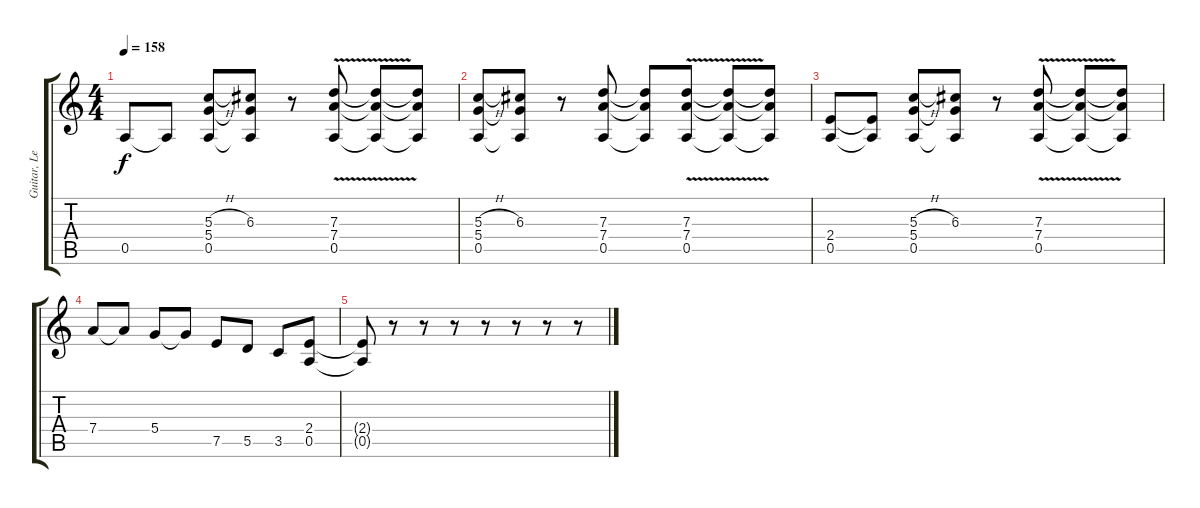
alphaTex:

\track ("Guitar, Lead" "Guitar, Le") {instrument overdrivenguitar}
\staff {score tabs}
\tuning (E4 B3 G3 D3 A2 E2) {hide}
\ts (4 4)
\tempo 158
\clef g2
\ks c
0.5{t}.8{dy f} 0.5{t}.8 (5.3{h} 5.4 0.5).8 (6.3 5.4{t} 0.5{t}).8 r.8 (7.3 7.4 0.5{v}).8 (7.3{t} 7.4{t} 0.5{t}).8 (7.3{t} 7.4{t} 0.5{t}).8 |
(5.3{h} 5.4 0.5).8 (6.3 5.4{t} 0.5{t}).8 r.8 (7.3 7.4 0.5).8 (7.3{t} 7.4{t} 0.5{t}).8 (7.3 7.4{v} 0.5).8 (7.3{t} 7.4{t} 0.5{t}).8 (7.3{t} 7.4{t} 0.5{t}).8 |
(2.4 0.5).8 (2.4{t} 0.5{t}).8 (5.3{h} 5.4 0.5).8 (6.3 5.4{t} 0.5{t}).8 r.8 (7.3 7.4 0.5{v}).8 (7.3{t} 7.4{t} 0.5{t}).8 (7.3{t} 7.4{t} 0.5{t}).8 |
7.4.8 7.4{t}.8 5.4.8 5.4{t}.8 7.5.8 5.5.8 3.5.8 (2.4 0.5).8 |
(2.4{t} 0.5{t}).8 r.8 r.8 r.8 r.8 r.8 r.8 r.8
